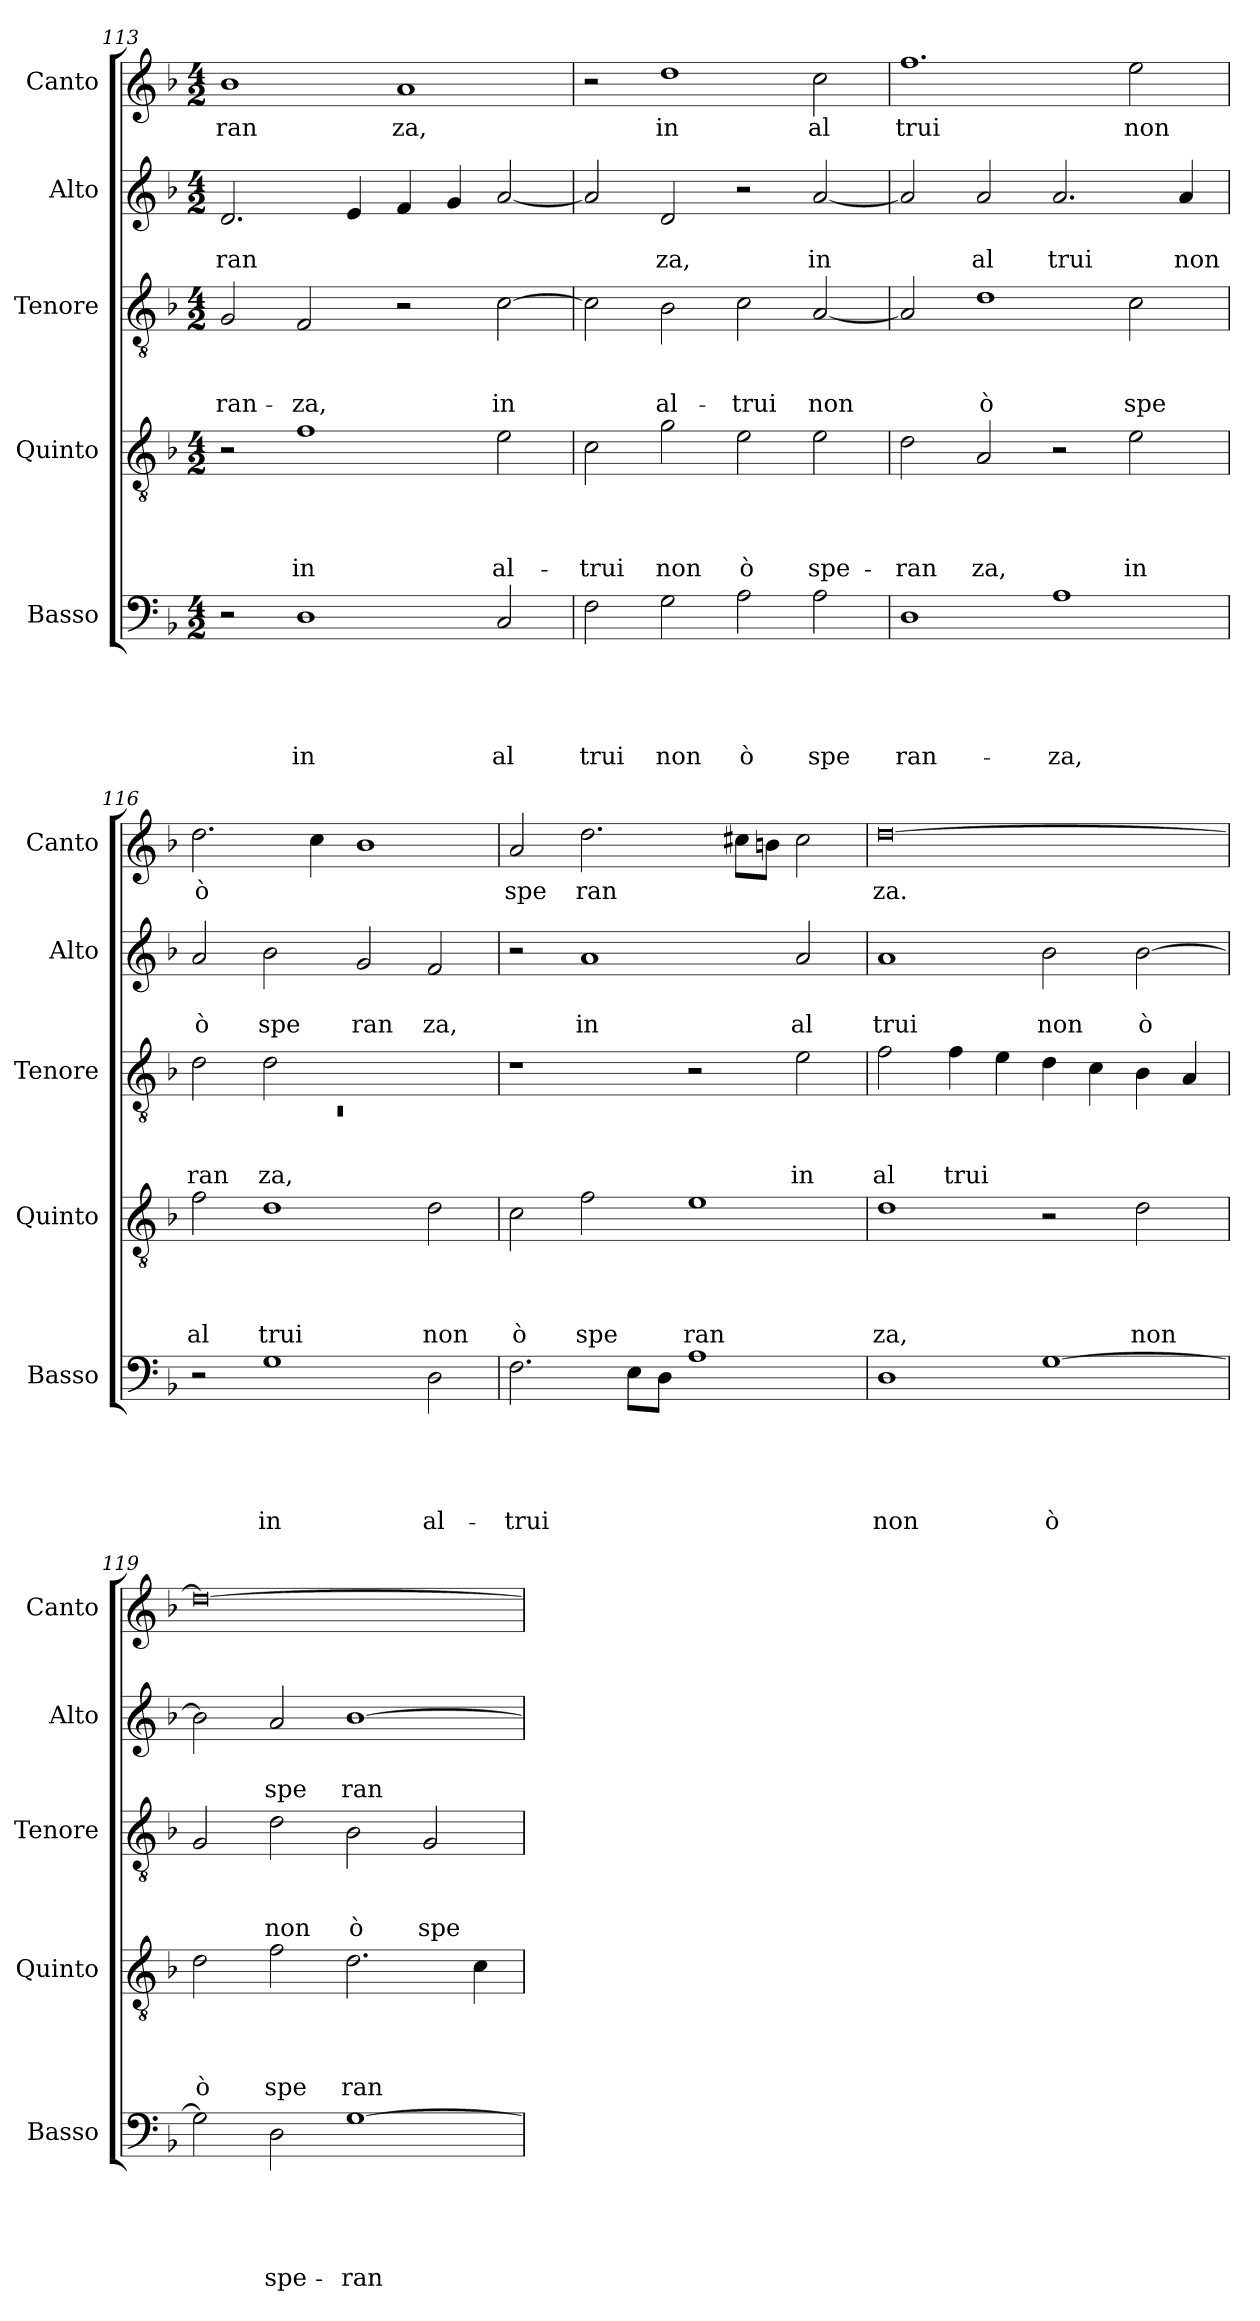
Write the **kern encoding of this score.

**kern	**text	**text	**text	**text	**text	**kern	**text	**text	**text	**text	**kern	**text	**text	**text	**kern	**text	**text	**kern	**text
*part5	*part5	*part5	*part5	*part5	*part5	*part4	*part4	*part4	*part4	*part4	*part3	*part3	*part3	*part3	*part2	*part2	*part2	*part1	*part1
*staff5	*staff5	*staff5	*staff5	*staff5	*staff5	*staff4	*staff4	*staff4	*staff4	*staff4	*staff3	*staff3	*staff3	*staff3	*staff2	*staff2	*staff2	*staff1	*staff1
*I"Basso	*	*	*	*	*	*I"Quinto	*	*	*	*	*I"Tenore	*	*	*	*I"Alto	*	*	*I"Canto	*
*I'Basso	*	*	*	*	*	*I'Quinto	*	*	*	*	*I'Tenore	*	*	*	*I'Alto	*	*	*I'Canto	*
*clefF4	*	*	*	*	*	*clefGv2	*	*	*	*	*clefGv2	*	*	*	*clefG2	*	*	*clefG2	*
*k[b-]	*	*	*	*	*	*k[b-]	*	*	*	*	*k[b-]	*	*	*	*k[b-]	*	*	*k[b-]	*
*F:	*	*	*	*	*	*F:	*	*	*	*	*F:	*	*	*	*F:	*	*	*F:	*
*M4/2	*	*	*	*	*	*M4/2	*	*	*	*	*M4/2	*	*	*	*M4/2	*	*	*M4/2	*
=113	=113	=113	=113	=113	=113	=113	=113	=113	=113	=113	=113	=113	=113	=113	=113	=113	=113	=113	=113
!	!	!	!	!	!	!	!	!	!	!	!	!	!	!LO:LY:b	!	!	!LO:LY:b	!	!LO:LY:b
2r	.	.	.	.	.	2r	.	.	.	.	2G/	.	.	-ran-	2.d/	.	ran	1b-	ran
!	!	!	!	!	!LO:LY:b	!	!	!	!	!LO:LY:b	!	!	!	!LO:LY:b	!	!	!	!	!
1D	.	.	.	.	in	1f	.	.	.	in	2F/	.	.	-za,	.	.	.	.	.
.	.	.	.	.	.	.	.	.	.	.	.	.	.	.	4e/	.	.	.	.
!	!	!	!	!	!	!	!	!	!	!	!	!	!	!	!	!	!	!	!LO:LY:b
.	.	.	.	.	.	.	.	.	.	.	2r	.	.	.	4f/	.	.	1a	za,
.	.	.	.	.	.	.	.	.	.	.	.	.	.	.	4g/	.	.	.	.
!	!	!	!	!	!LO:LY:b	!	!	!	!	!LO:LY:b	!	!	!	!LO:LY:b	!	!	!	!	!
2C/	.	.	.	.	al	2e\	.	.	.	al-	[>2c\	.	.	in	[<2a/	.	.	.	.
=114	=114	=114	=114	=114	=114	=114	=114	=114	=114	=114	=114	=114	=114	=114	=114	=114	=114	=114	=114
!	!	!	!	!	!LO:LY:b	!	!	!	!	!LO:LY:b	!	!	!	!	!	!	!	!	!
2F\	.	.	.	.	trui	2c\	.	.	.	-trui	2c\]	.	.	.	2a/]	.	.	2r	.
!	!	!	!	!	!LO:LY:b	!	!	!	!	!LO:LY:b	!	!	!	!LO:LY:b	!	!	!LO:LY:b	!	!LO:LY:b
2G\	.	.	.	.	non	2g\	.	.	.	non	2B-\	.	.	al-	2d/	.	za,	1dd	in
!	!	!	!	!	!LO:LY:b	!	!	!	!	!LO:LY:b	!	!	!	!LO:LY:b	!	!	!	!	!
2A\	.	.	.	.	ò	2e\	.	.	.	ò	2c\	.	.	-trui	2r	.	.	.	.
!	!	!	!	!	!LO:LY:b	!	!	!	!	!LO:LY:b	!	!	!	!LO:LY:b	!	!	!LO:LY:b	!	!LO:LY:b
2A\	.	.	.	.	spe	2e\	.	.	.	spe-	[<2A/	.	.	non	[<2a/	.	in	2cc\	al
!!LO:LB:g=z
=115	=115	=115	=115	=115	=115	=115	=115	=115	=115	=115	=115	=115	=115	=115	=115	=115	=115	=115	=115
!	!	!	!	!	!LO:LY:b	!	!	!	!	!LO:LY:b	!	!	!	!	!	!	!	!	!LO:LY:b
1D	.	.	.	.	ran-	2d\	.	.	.	-ran	2A/]	.	.	.	2a/]	.	.	1.ff	trui
!	!	!	!	!	!	!	!	!	!	!LO:LY:b	!	!	!	!LO:LY:b	!	!	!LO:LY:b	!	!
.	.	.	.	.	.	2A/	.	.	.	za,	1d	.	.	ò	2a/	.	al	.	.
!	!	!	!	!	!LO:LY:b	!	!	!	!	!	!	!	!	!	!	!	!LO:LY:b	!	!
1A	.	.	.	.	-za,	2r	.	.	.	.	.	.	.	.	2.a/	.	trui	.	.
!	!	!	!	!	!	!	!	!	!	!LO:LY:b	!	!	!	!LO:LY:b	!	!	!	!	!LO:LY:b
.	.	.	.	.	.	2e\	.	.	.	in	2c\	.	.	spe	.	.	.	2ee\	non
!	!	!	!	!	!	!	!	!	!	!	!	!	!	!	!	!	!LO:LY:b	!	!
.	.	.	.	.	.	.	.	.	.	.	.	.	.	.	4a/	.	non	.	.
=116	=116	=116	=116	=116	=116	=116	=116	=116	=116	=116	=116	=116	=116	=116	=116	=116	=116	=116	=116
*	*	*	*	*	*	*	*	*	*	*	*^	*	*	*	*	*	*	*	*
!	!	!	!	!	!	!	!	!	!	!LO:LY:b	!	!LO:N:vis=1	!	!	!LO:LY:b	!	!	!LO:LY:b	!	!LO:LY:b
2r	.	.	.	.	.	2f\	.	.	.	al	2d\	0rC	.	.	ran	2a/	.	ò	2.dd\	ò
!	!	!	!	!	!LO:LY:b	!	!	!	!	!LO:LY:b	!	!	!	!	!LO:LY:b	!	!	!LO:LY:b	!	!
1G	.	.	.	.	in	1d	.	.	.	trui	2d\	.	.	.	za,	2b-\	.	spe	.	.
.	.	.	.	.	.	.	.	.	.	.	.	.	.	.	.	.	.	.	4cc\	.
!	!	!	!	!	!	!	!	!	!	!	!	!	!	!	!	!	!	!LO:LY:b	!	!
.	.	.	.	.	.	.	.	.	.	.	1ryy	.	.	.	.	2g/	.	ran	1b-	.
!	!	!	!	!	!LO:LY:b	!	!	!	!	!LO:LY:b	!	!	!	!	!	!	!	!LO:LY:b	!	!
2D\	.	.	.	.	al-	2d\	.	.	.	non	.	.	.	.	.	2f/	.	za,	.	.
*	*	*	*	*	*	*	*	*	*	*	*v	*v	*	*	*	*	*	*	*	*
=117	=117	=117	=117	=117	=117	=117	=117	=117	=117	=117	=117	=117	=117	=117	=117	=117	=117	=117	=117
!	!	!	!	!	!LO:LY:b	!	!	!	!	!LO:LY:b	!	!	!	!	!	!	!	!	!LO:LY:b
2.F\	.	.	.	.	-trui	2c\	.	.	.	ò	1r	.	.	.	2r	.	.	2a/	spe
!	!	!	!	!	!	!	!	!	!	!LO:LY:b	!	!	!	!	!	!	!LO:LY:b	!	!LO:LY:b
.	.	.	.	.	.	2f\	.	.	.	spe	.	.	.	.	1a	.	in	2.dd\	ran
8E\L	.	.	.	.	.	.	.	.	.	.	.	.	.	.	.	.	.	.	.
8D\J	.	.	.	.	.	.	.	.	.	.	.	.	.	.	.	.	.	.	.
!	!	!	!	!	!	!	!	!	!	!LO:LY:b	!	!	!	!	!	!	!	!	!
1A	.	.	.	.	.	1e	.	.	.	ran	2r	.	.	.	.	.	.	.	.
.	.	.	.	.	.	.	.	.	.	.	.	.	.	.	.	.	.	8cc#\L	.
.	.	.	.	.	.	.	.	.	.	.	.	.	.	.	.	.	.	8b\J	.
!	!	!	!	!	!	!	!	!	!	!	!	!	!	!LO:LY:b	!	!	!LO:LY:b	!	!
.	.	.	.	.	.	.	.	.	.	.	2e\	.	.	in	2a/	.	al	2cc#\	.
=118	=118	=118	=118	=118	=118	=118	=118	=118	=118	=118	=118	=118	=118	=118	=118	=118	=118	=118	=118
!	!	!	!	!	!LO:LY:b	!	!	!	!	!LO:LY:b	!	!	!	!LO:LY:b	!	!	!LO:LY:b	!	!LO:LY:b
1D	.	.	.	.	non	1d	.	.	.	za,	2f\	.	.	al	1a	.	trui	[>0dd	za.
!	!	!	!	!	!	!	!	!	!	!	!	!	!	!LO:LY:b	!	!	!	!	!
.	.	.	.	.	.	.	.	.	.	.	4f\	.	.	trui	.	.	.	.	.
.	.	.	.	.	.	.	.	.	.	.	4e\	.	.	.	.	.	.	.	.
!	!	!	!	!	!LO:LY:b:rj	!	!	!	!	!	!	!	!	!	!	!	!LO:LY:b	!	!
[>1G	.	.	.	.	ò	2r	.	.	.	.	4d\	.	.	.	2b-\	.	non	.	.
.	.	.	.	.	.	.	.	.	.	.	4c\	.	.	.	.	.	.	.	.
!	!	!	!	!	!	!	!	!	!	!LO:LY:b	!	!	!	!	!	!	!LO:LY:b	!	!
.	.	.	.	.	.	2d\	.	.	.	non	4B-\	.	.	.	[>2b-\	.	ò	.	.
.	.	.	.	.	.	.	.	.	.	.	4A/	.	.	.	.	.	.	.	.
=119	=119	=119	=119	=119	=119	=119	=119	=119	=119	=119	=119	=119	=119	=119	=119	=119	=119	=119	=119
!	!	!	!	!	!	!	!	!	!	!LO:LY:b	!	!	!	!	!	!	!	!	!
2G\]	.	.	.	.	.	2d\	.	.	.	ò	2G/	.	.	.	2b-\]	.	.	0dd_	.
!	!	!	!	!	!LO:LY:b	!	!	!	!	!LO:LY:b	!	!	!	!LO:LY:b	!	!	!LO:LY:b	!	!
2D\	.	.	.	.	spe-	2f\	.	.	.	spe	2d\	.	.	non	2a/	.	spe	.	.
!	!	!	!	!	!LO:LY:b	!	!	!	!	!LO:LY:b	!	!	!	!LO:LY:b	!	!	!LO:LY:b	!	!
[>1G	.	.	.	.	-ran-	2.d\	.	.	.	ran	2B-\	.	.	ò	[>1b-	.	ran	.	.
!	!	!	!	!	!	!	!	!	!	!	!	!	!	!LO:LY:b	!	!	!	!	!
.	.	.	.	.	.	.	.	.	.	.	2G/	.	.	spe	.	.	.	.	.
.	.	.	.	.	.	4c\	.	.	.	.	.	.	.	.	.	.	.	.	.
=	=	=	=	=	=	=	=	=	=	=	=	=	=	=	=	=	=	=	=
*-	*-	*-	*-	*-	*-	*-	*-	*-	*-	*-	*-	*-	*-	*-	*-	*-	*-	*-	*-
